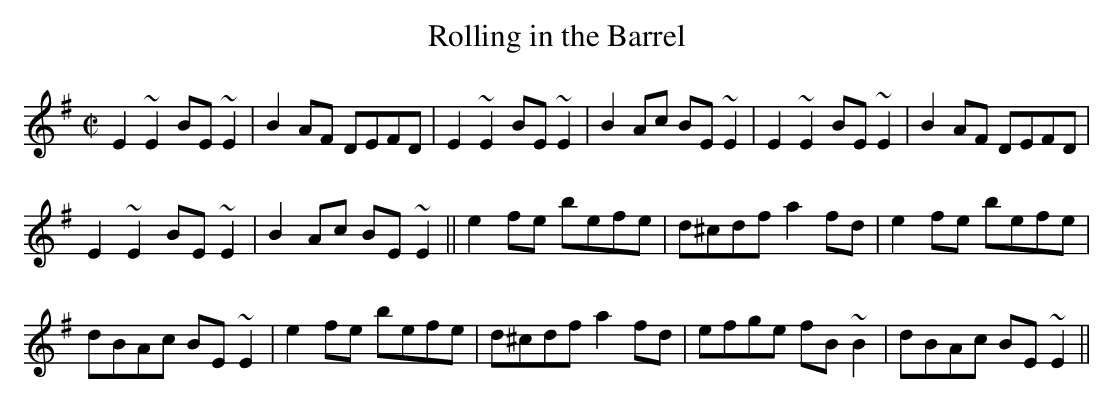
X:1
T:Rolling in the Barrel
M:C|
L:1/8
K:Ador
E2~E2 BE~E2|B2AF DEFD|E2~E2 BE~E2|B2Ac BE~E2|E2~E2 BE~E2|B2AF DEFD|
E2~E2 BE~E2|B2Ac BE~E2||e2fe befe|d^cdf a2fd|e2fe befe|
dBAc BE~E2|e2fe befe|d^cdf a2fd|efge fB~B2|dBAc BE~E2||
